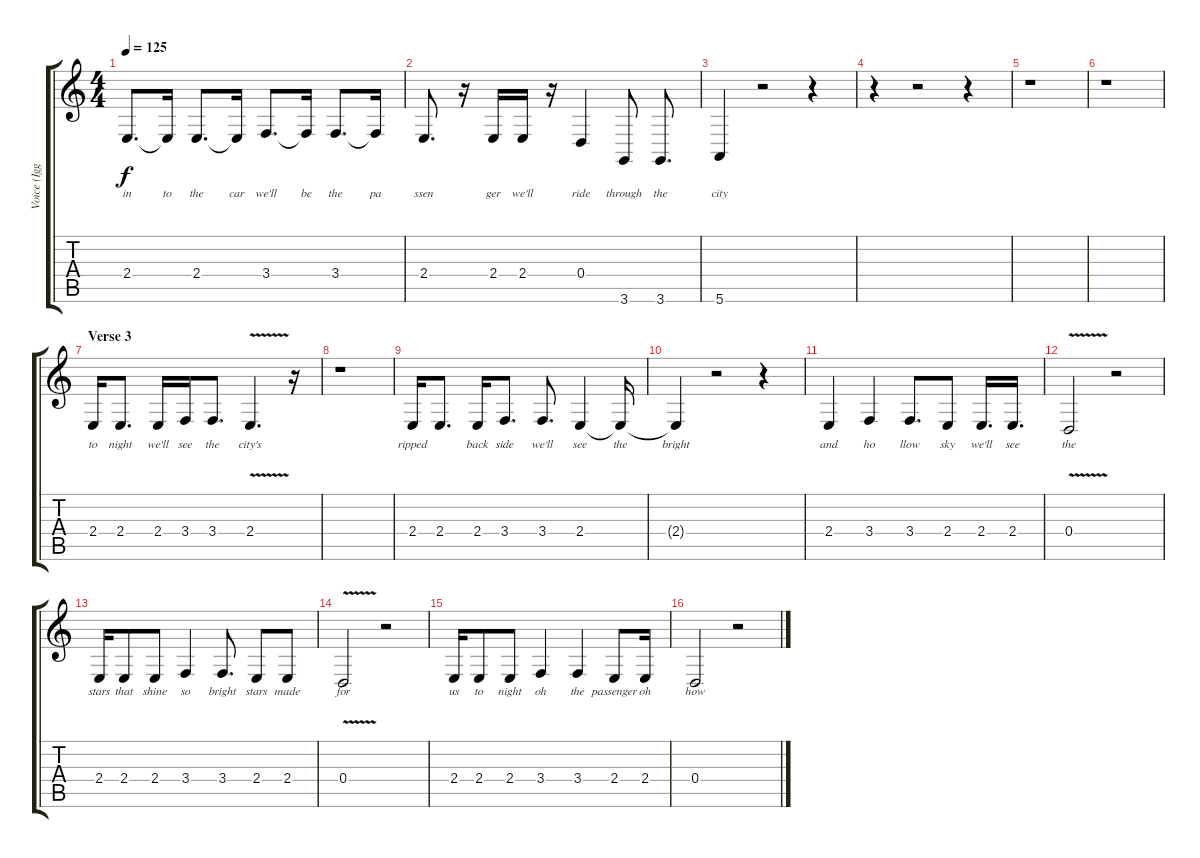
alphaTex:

\track ("Voice (Iggy)" "Voice (Igg") {instrument flute}
\staff {score tabs}
\tuning (E4 B3 G3 D3 A2 E2) {hide}
\ts (4 4)
\tempo 125
\clef g2
\ks c
2.4.8{d lyrics (0 "in") lyrics (1 "") lyrics (2 "") lyrics (3 "") lyrics (4 "") dy f} 2.4{t}.16{lyrics (0 "to") lyrics (1 "") lyrics (2 "") lyrics (3 "") lyrics (4 "")} 2.4.8{d lyrics (0 "the") lyrics (1 "") lyrics (2 "") lyrics (3 "") lyrics (4 "")} 2.4{t}.16{lyrics (0 "car") lyrics (1 "") lyrics (2 "") lyrics (3 "") lyrics (4 "")} 3.4.8{d lyrics (0 "we'll") lyrics (1 "") lyrics (2 "") lyrics (3 "") lyrics (4 "")} 3.4{t}.16{lyrics (0 "be") lyrics (1 "") lyrics (2 "") lyrics (3 "") lyrics (4 "")} 3.4.8{d lyrics (0 "the") lyrics (1 "") lyrics (2 "") lyrics (3 "") lyrics (4 "")} 3.4{t}.16{lyrics (0 "pa") lyrics (1 "") lyrics (2 "") lyrics (3 "") lyrics (4 "")} |
2.4.8{d lyrics (0 "ssen") lyrics (1 "") lyrics (2 "") lyrics (3 "") lyrics (4 "")} r.16 2.4.16{lyrics (0 "ger") lyrics (1 "") lyrics (2 "") lyrics (3 "") lyrics (4 "")} 2.4.16{lyrics (0 "we'll") lyrics (1 "") lyrics (2 "") lyrics (3 "") lyrics (4 "")} r.16 0.4.4{lyrics (0 "ride") lyrics (1 "") lyrics (2 "") lyrics (3 "") lyrics (4 "")} 3.6.8{lyrics (0 "through") lyrics (1 "") lyrics (2 "") lyrics (3 "") lyrics (4 "")} 3.6.8{d lyrics (0 "the") lyrics (1 "") lyrics (2 "") lyrics (3 "") lyrics (4 "")} |
5.6.4{lyrics (0 "city") lyrics (1 "") lyrics (2 "") lyrics (3 "") lyrics (4 "")} r.2 r.4 |
r.4 r.2 r.4 |
r.1 |
r.1 |
\section ("" "Verse 3")
2.4.16{lyrics (0 "to") lyrics (1 "") lyrics (2 "") lyrics (3 "") lyrics (4 "")} 2.4.8{d lyrics (0 "night") lyrics (1 "") lyrics (2 "") lyrics (3 "") lyrics (4 "")} 2.4.16{lyrics (0 "we'll") lyrics (1 "") lyrics (2 "") lyrics (3 "") lyrics (4 "")} 3.4.16{lyrics (0 "see") lyrics (1 "") lyrics (2 "") lyrics (3 "") lyrics (4 "")} 3.4.8{d lyrics (0 "the") lyrics (1 "") lyrics (2 "") lyrics (3 "") lyrics (4 "")} 2.4{v}.4{d lyrics (0 "city's") lyrics (1 "") lyrics (2 "") lyrics (3 "") lyrics (4 "")} r.16 |
r.1 |
2.4.16{lyrics (0 "ripped") lyrics (1 "") lyrics (2 "") lyrics (3 "") lyrics (4 "")} 2.4.8{d lyrics (0 "") lyrics (1 "") lyrics (2 "") lyrics (3 "") lyrics (4 "")} 2.4.16{lyrics (0 "back") lyrics (1 "") lyrics (2 "") lyrics (3 "") lyrics (4 "")} 3.4.8{d lyrics (0 "side") lyrics (1 "") lyrics (2 "") lyrics (3 "") lyrics (4 "")} 3.4.8{d lyrics (0 "we'll") lyrics (1 "") lyrics (2 "") lyrics (3 "") lyrics (4 "")} 2.4.4{lyrics (0 "see") lyrics (1 "") lyrics (2 "") lyrics (3 "") lyrics (4 "")} 2.4{t}.16{lyrics (0 "the") lyrics (1 "") lyrics (2 "") lyrics (3 "") lyrics (4 "")} |
2.4{t}.4{lyrics (0 "bright") lyrics (1 "") lyrics (2 "") lyrics (3 "") lyrics (4 "")} r.2 r.4 |
2.4.4{lyrics (0 "and") lyrics (1 "") lyrics (2 "") lyrics (3 "") lyrics (4 "")} 3.4.4{lyrics (0 "ho") lyrics (1 "") lyrics (2 "") lyrics (3 "") lyrics (4 "")} 3.4.8{d lyrics (0 "llow") lyrics (1 "") lyrics (2 "") lyrics (3 "") lyrics (4 "")} 2.4.8{lyrics (0 "sky") lyrics (1 "") lyrics (2 "") lyrics (3 "") lyrics (4 "")} 2.4.16{d lyrics (0 "we'll") lyrics (1 "") lyrics (2 "") lyrics (3 "") lyrics (4 "")} 2.4.16{d lyrics (0 "see") lyrics (1 "") lyrics (2 "") lyrics (3 "") lyrics (4 "")} |
0.4{v}.2{lyrics (0 "the") lyrics (1 "") lyrics (2 "") lyrics (3 "") lyrics (4 "")} r.2 |
2.4.16{lyrics (0 "stars") lyrics (1 "") lyrics (2 "") lyrics (3 "") lyrics (4 "")} 2.4.8{lyrics (0 "that") lyrics (1 "") lyrics (2 "") lyrics (3 "") lyrics (4 "")} 2.4.8{lyrics (0 "shine") lyrics (1 "") lyrics (2 "") lyrics (3 "") lyrics (4 "")} 3.4.4{lyrics (0 "so") lyrics (1 "") lyrics (2 "") lyrics (3 "") lyrics (4 "")} 3.4.8{d lyrics (0 "bright") lyrics (1 "") lyrics (2 "") lyrics (3 "") lyrics (4 "")} 2.4.8{lyrics (0 "stars") lyrics (1 "") lyrics (2 "") lyrics (3 "") lyrics (4 "")} 2.4.8{lyrics (0 "made") lyrics (1 "") lyrics (2 "") lyrics (3 "") lyrics (4 "")} |
0.4{v}.2{lyrics (0 "for") lyrics (1 "") lyrics (2 "") lyrics (3 "") lyrics (4 "")} r.2 |
2.4.16{lyrics (0 "us") lyrics (1 "") lyrics (2 "") lyrics (3 "") lyrics (4 "")} 2.4.8{lyrics (0 "to") lyrics (1 "") lyrics (2 "") lyrics (3 "") lyrics (4 "")} 2.4.8{lyrics (0 "night") lyrics (1 "") lyrics (2 "") lyrics (3 "") lyrics (4 "")} 3.4.4{lyrics (0 "oh") lyrics (1 "") lyrics (2 "") lyrics (3 "") lyrics (4 "")} 3.4.4{lyrics (0 "the") lyrics (1 "") lyrics (2 "") lyrics (3 "") lyrics (4 "")} 2.4.8{lyrics (0 "passenger") lyrics (1 "") lyrics (2 "") lyrics (3 "") lyrics (4 "")} 2.4.16{lyrics (0 "oh") lyrics (1 "") lyrics (2 "") lyrics (3 "") lyrics (4 "")} |
0.4.2{lyrics (0 "how") lyrics (1 "") lyrics (2 "") lyrics (3 "") lyrics (4 "")} r.2
